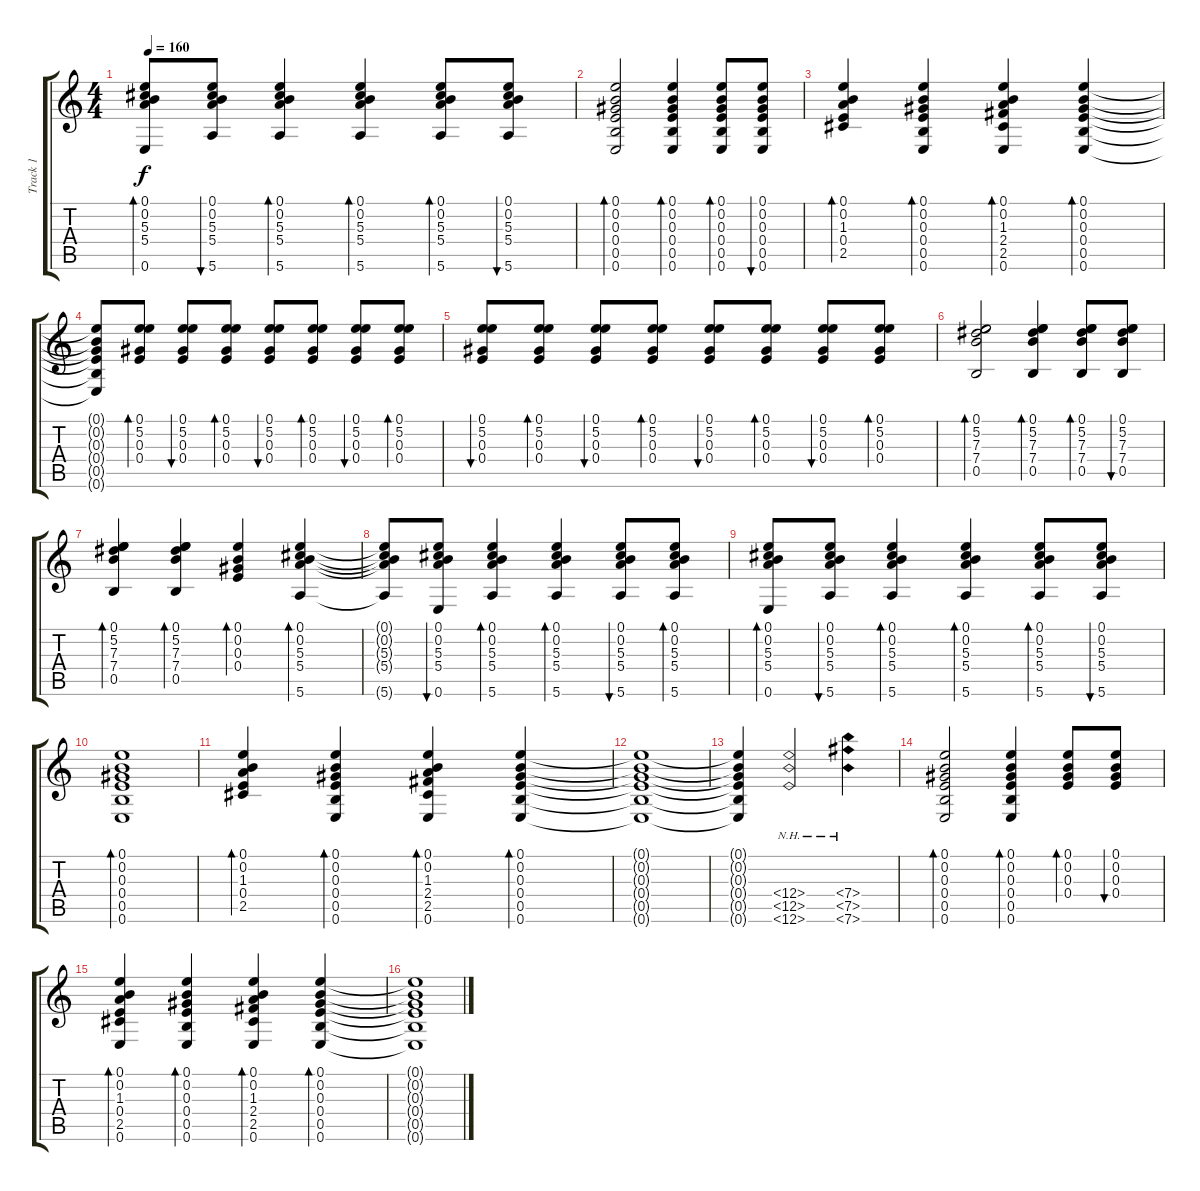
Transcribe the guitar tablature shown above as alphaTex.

\track ("Track 1" "Track 1") {instrument acousticguitarsteel}
\staff {score tabs}
\tuning (E4 B3 Ab3 E3 B2 E2) {hide}
\ts (4 4)
\tempo 160
\clef g2
\ks c
(0.1 0.2 5.3 5.4 0.6).8{bd 30 dy f} (0.1 0.2 5.3 5.4 5.6).8{bu 30} (0.1 0.2 5.3 5.4 5.6).4{bd 30} (0.1 0.2 5.3 5.4 5.6).4{bd 30} (0.1 0.2 5.3 5.4 5.6).8{bd 30} (0.1 0.2 5.3 5.4 5.6).8{bu 30} |
(0.1 0.2 0.3 0.4 0.5 0.6).2{bd 30} (0.1 0.2 0.3 0.4 0.5 0.6).4{bd 30} (0.1 0.2 0.3 0.4 0.5 0.6).8{bd 30} (0.1 0.2 0.3 0.4 0.5 0.6).8{bu 30} |
(0.1 0.2 1.3 0.4 2.5).4{bd 30} (0.1 0.2 0.3 0.4 0.5 0.6).4{bd 30} (0.1 0.2 1.3 2.4 2.5 0.6).4{bd 30} (0.1 0.2 0.3 0.4 0.5 0.6).4{bd 30} |
(0.1{t} 0.2{t} 0.3{t} 0.4{t} 0.5{t} 0.6{t}).8 (0.1 5.2 0.3 0.4).8{bd 30} (0.1 5.2 0.3 0.4).8{bu 30} (0.1 5.2 0.3 0.4).8{bd 30} (0.1 5.2 0.3 0.4).8{bu 30} (0.1 5.2 0.3 0.4).8{bd 30} (0.1 5.2 0.3 0.4).8{bu 30} (0.1 5.2 0.3 0.4).8{bd 30} |
(0.1 5.2 0.3 0.4).8{bu 30} (0.1 5.2 0.3 0.4).8{bd 30} (0.1 5.2 0.3 0.4).8{bu 30} (0.1 5.2 0.3 0.4).8{bd 30} (0.1 5.2 0.3 0.4).8{bu 30} (0.1 5.2 0.3 0.4).8{bd 30} (0.1 5.2 0.3 0.4).8{bu 30} (0.1 5.2 0.3 0.4).8{bd 30} |
(0.1 5.2 7.3 7.4 0.5).2{bd 30} (0.1 5.2 7.3 7.4 0.5).4{bd 30} (0.1 5.2 7.3 7.4 0.5).8{bd 30} (0.1 5.2 7.3 7.4 0.5).8{bu 30} |
(0.1 5.2 7.3 7.4 0.5).4{bd 30} (0.1 5.2 7.3 7.4 0.5).4{bd 30} (0.1 0.2 0.3 0.4).4{bd 30} (0.1 0.2 5.3 5.4 5.6).4{bd 30} |
(0.1{t} 0.2{t} 5.3{t} 5.4{t} 5.6{t}).8 (0.1 0.2 5.3 5.4 0.6).8{bu 30} (0.1 0.2 5.3 5.4 5.6).4{bd 30} (0.1 0.2 5.3 5.4 5.6).4{bd 30} (0.1 0.2 5.3 5.4 5.6).8{bu 30} (0.1 0.2 5.3 5.4 5.6).8{bd 30} |
(0.1 0.2 5.3 5.4 0.6).8{bd 30} (0.1 0.2 5.3 5.4 5.6).8{bu 30} (0.1 0.2 5.3 5.4 5.6).4{bd 30} (0.1 0.2 5.3 5.4 5.6).4{bd 30} (0.1 0.2 5.3 5.4 5.6).8{bd 30} (0.1 0.2 5.3 5.4 5.6).8{bu 30} |
(0.1 0.2 0.3 0.4 0.5 0.6).1{bd 30} |
(0.1 0.2 1.3 0.4 2.5).4{bd 30} (0.1 0.2 0.3 0.4 0.5 0.6).4{bd 30} (0.1 0.2 1.3 2.4 2.5 0.6).4{bd 30} (0.1 0.2 0.3 0.4 0.5 0.6).4{bd 30} |
(0.1{t} 0.2{t} 0.3{t} 0.4{t} 0.5{t} 0.6{t}).1 |
(0.1{t} 0.2{t} 0.3{t} 0.4{t} 0.5{t} 0.6{t}).4 (12.4{nh} 12.5{nh} 12.6{nh}).2 (7.4{nh} 7.5{nh} 7.6{nh}).4 |
(0.1 0.2 0.3 0.4 0.5 0.6).2{bd 30} (0.1 0.2 0.3 0.4 0.5 0.6).4{bd 30} (0.1 0.2 0.3 0.4).8{bd 30} (0.1 0.2 0.3 0.4).8{bu 30} |
(0.1 0.2 1.3 0.4 2.5 0.6).4{bd 30} (0.1 0.2 0.3 0.4 0.5 0.6).4{bd 30} (0.1 0.2 1.3 2.4 2.5 0.6).4{bd 30} (0.1 0.2 0.3 0.4 0.5 0.6).4{bd 30} |
(0.1{t} 0.2{t} 0.3{t} 0.4{t} 0.5{t} 0.6{t}).1
